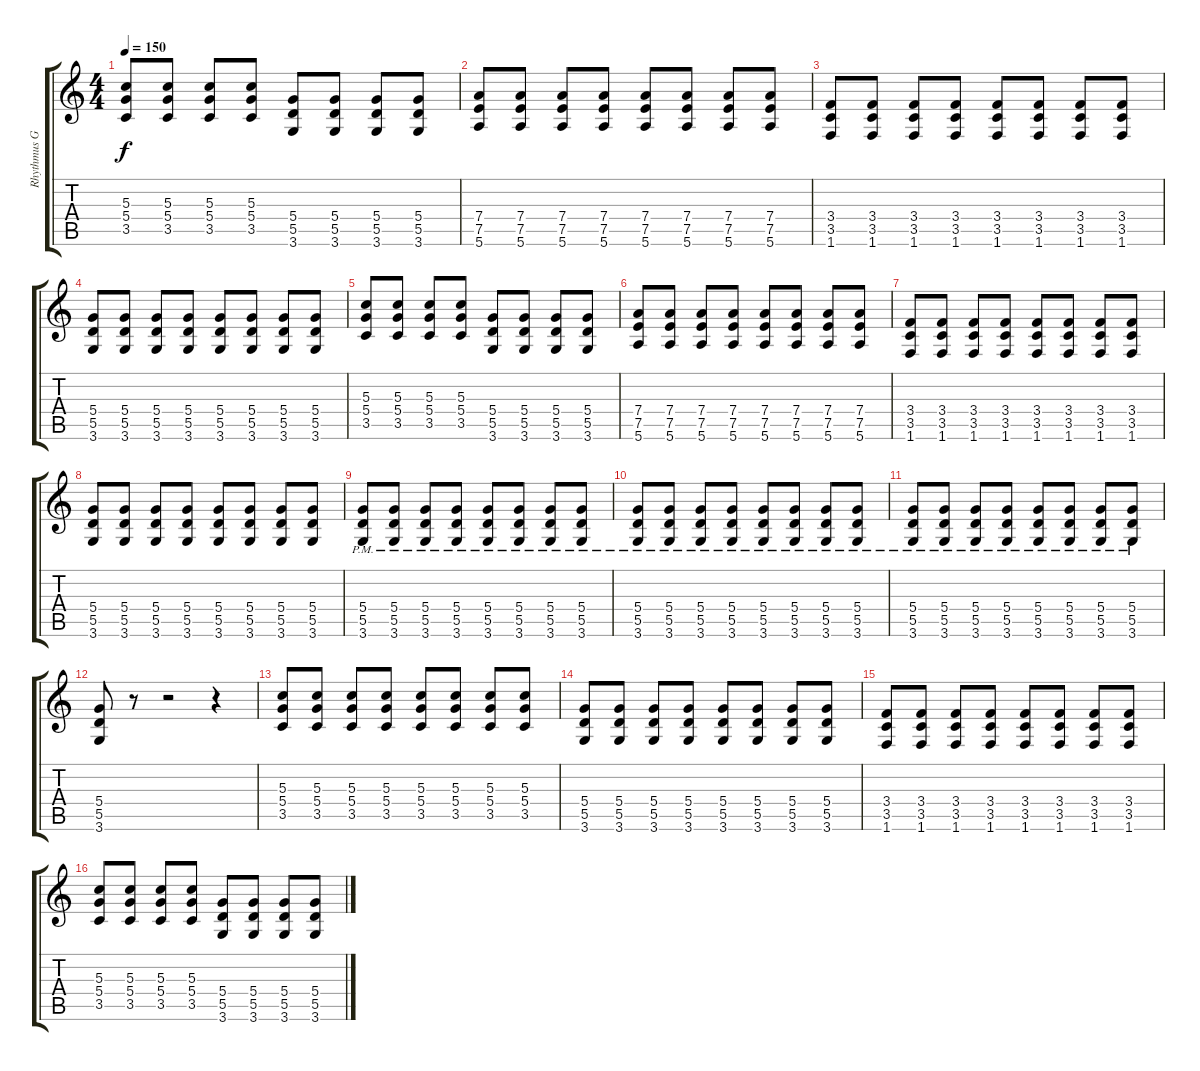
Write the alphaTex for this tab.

\track ("Rhythmus Gitarre" "Rhythmus G") {instrument distortionguitar}
\staff {score tabs}
\tuning (E4 B3 G3 D3 A2 E2) {hide}
\ts (4 4)
\tempo 150
\clef g2
\ks c
(5.3 5.4 3.5).8{dy f} (5.3 5.4 3.5).8 (5.3 5.4 3.5).8 (5.3 5.4 3.5).8 (5.4 5.5 3.6).8 (5.4 5.5 3.6).8 (5.4 5.5 3.6).8 (5.4 5.5 3.6).8 |
(7.4 7.5 5.6).8 (7.4 7.5 5.6).8 (7.4 7.5 5.6).8 (7.4 7.5 5.6).8 (7.4 7.5 5.6).8 (7.4 7.5 5.6).8 (7.4 7.5 5.6).8 (7.4 7.5 5.6).8 |
(3.4 3.5 1.6).8 (3.4 3.5 1.6).8 (3.4 3.5 1.6).8 (3.4 3.5 1.6).8 (3.4 3.5 1.6).8 (3.4 3.5 1.6).8 (3.4 3.5 1.6).8 (3.4 3.5 1.6).8 |
(5.4 5.5 3.6).8 (5.4 5.5 3.6).8 (5.4 5.5 3.6).8 (5.4 5.5 3.6).8 (5.4 5.5 3.6).8 (5.4 5.5 3.6).8 (5.4 5.5 3.6).8 (5.4 5.5 3.6).8 |
(5.3 5.4 3.5).8 (5.3 5.4 3.5).8 (5.3 5.4 3.5).8 (5.3 5.4 3.5).8 (5.4 5.5 3.6).8 (5.4 5.5 3.6).8 (5.4 5.5 3.6).8 (5.4 5.5 3.6).8 |
(7.4 7.5 5.6).8 (7.4 7.5 5.6).8 (7.4 7.5 5.6).8 (7.4 7.5 5.6).8 (7.4 7.5 5.6).8 (7.4 7.5 5.6).8 (7.4 7.5 5.6).8 (7.4 7.5 5.6).8 |
(3.4 3.5 1.6).8 (3.4 3.5 1.6).8 (3.4 3.5 1.6).8 (3.4 3.5 1.6).8 (3.4 3.5 1.6).8 (3.4 3.5 1.6).8 (3.4 3.5 1.6).8 (3.4 3.5 1.6).8 |
(5.4 5.5 3.6).8 (5.4 5.5 3.6).8 (5.4 5.5 3.6).8 (5.4 5.5 3.6).8 (5.4 5.5 3.6).8 (5.4 5.5 3.6).8 (5.4 5.5 3.6).8 (5.4 5.5 3.6).8 |
(5.4{pm} 5.5{pm} 3.6{pm}).8 (5.4{pm} 5.5{pm} 3.6{pm}).8 (5.4{pm} 5.5{pm} 3.6{pm}).8 (5.4{pm} 5.5{pm} 3.6{pm}).8 (5.4{pm} 5.5{pm} 3.6{pm}).8 (5.4{pm} 5.5{pm} 3.6{pm}).8 (5.4{pm} 5.5{pm} 3.6{pm}).8 (5.4{pm} 5.5{pm} 3.6{pm}).8 |
(5.4{pm} 5.5{pm} 3.6{pm}).8 (5.4{pm} 5.5{pm} 3.6{pm}).8 (5.4{pm} 5.5{pm} 3.6{pm}).8 (5.4{pm} 5.5{pm} 3.6{pm}).8 (5.4{pm} 5.5{pm} 3.6{pm}).8 (5.4{pm} 5.5{pm} 3.6{pm}).8 (5.4{pm} 5.5{pm} 3.6{pm}).8 (5.4{pm} 5.5{pm} 3.6{pm}).8 |
(5.4{pm} 5.5{pm} 3.6{pm}).8 (5.4{pm} 5.5{pm} 3.6{pm}).8 (5.4{pm} 5.5{pm} 3.6{pm}).8 (5.4{pm} 5.5{pm} 3.6{pm}).8 (5.4{pm} 5.5{pm} 3.6{pm}).8 (5.4{pm} 5.5{pm} 3.6{pm}).8 (5.4{pm} 5.5{pm} 3.6{pm}).8 (5.4{pm} 5.5{pm} 3.6{pm}).8 |
(5.4 5.5 3.6).8 r.8 r.2 r.4 |
(5.3 5.4 3.5).8 (5.3 5.4 3.5).8 (5.3 5.4 3.5).8 (5.3 5.4 3.5).8 (5.3 5.4 3.5).8 (5.3 5.4 3.5).8 (5.3 5.4 3.5).8 (5.3 5.4 3.5).8 |
(5.4 5.5 3.6).8 (5.4 5.5 3.6).8 (5.4 5.5 3.6).8 (5.4 5.5 3.6).8 (5.4 5.5 3.6).8 (5.4 5.5 3.6).8 (5.4 5.5 3.6).8 (5.4 5.5 3.6).8 |
(3.4 3.5 1.6).8 (3.4 3.5 1.6).8 (3.4 3.5 1.6).8 (3.4 3.5 1.6).8 (3.4 3.5 1.6).8 (3.4 3.5 1.6).8 (3.4 3.5 1.6).8 (3.4 3.5 1.6).8 |
(5.3 5.4 3.5).8 (5.3 5.4 3.5).8 (5.3 5.4 3.5).8 (5.3 5.4 3.5).8 (5.4 5.5 3.6).8 (5.4 5.5 3.6).8 (5.4 5.5 3.6).8 (5.4 5.5 3.6).8
